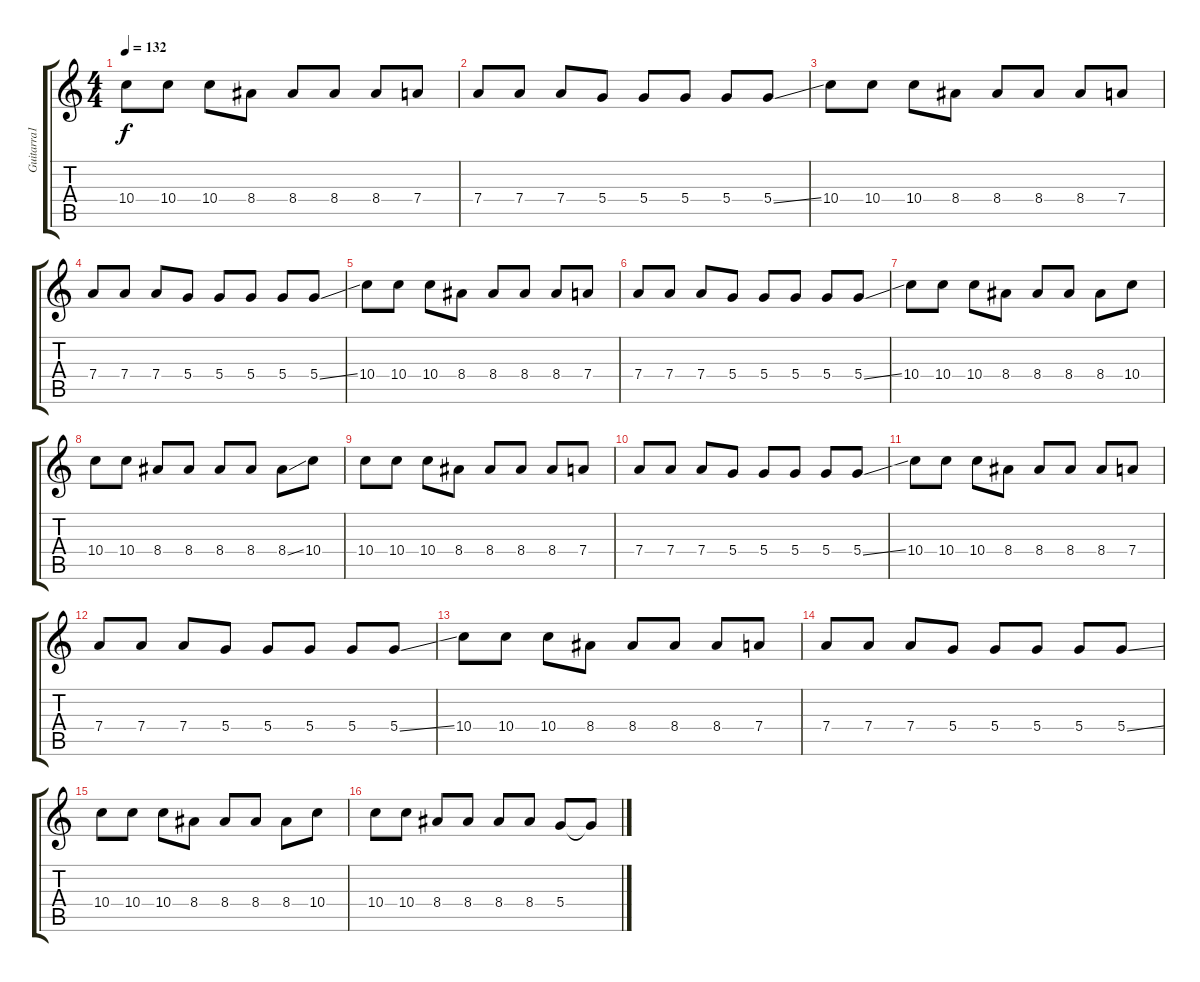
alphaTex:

\track ("Guitarra1" "Guitarra1") {instrument distortionguitar}
\staff {score tabs}
\tuning (E4 B3 G3 D3 A2 E2) {hide}
\ts (4 4)
\tempo 132
\tempo 135
\tempo 132
\clef g2
\ks c
10.4.8{dy f instrument distortionguitar} 10.4.8 10.4.8 8.4.8 8.4.8 8.4.8 8.4.8 7.4.8 |
7.4.8 7.4.8 7.4.8 5.4.8 5.4.8 5.4.8 5.4.8 5.4{ss}.8 |
10.4.8 10.4.8 10.4.8 8.4.8 8.4.8 8.4.8 8.4.8 7.4.8 |
7.4.8 7.4.8 7.4.8 5.4.8 5.4.8 5.4.8 5.4.8 5.4{ss}.8 |
10.4.8 10.4.8 10.4.8 8.4.8 8.4.8 8.4.8 8.4.8 7.4.8 |
7.4.8 7.4.8 7.4.8 5.4.8 5.4.8 5.4.8 5.4.8 5.4{ss}.8 |
10.4.8 10.4.8 10.4.8 8.4.8 8.4.8 8.4.8 8.4.8 10.4.8 |
10.4.8 10.4.8 8.4.8 8.4.8 8.4.8 8.4.8 8.4{ss}.8 10.4.8 |
10.4.8 10.4.8 10.4.8 8.4.8 8.4.8 8.4.8 8.4.8 7.4.8 |
7.4.8 7.4.8 7.4.8 5.4.8 5.4.8 5.4.8 5.4.8 5.4{ss}.8 |
10.4.8 10.4.8 10.4.8 8.4.8 8.4.8 8.4.8 8.4.8 7.4.8 |
7.4.8 7.4.8 7.4.8 5.4.8 5.4.8 5.4.8 5.4.8 5.4{ss}.8 |
10.4.8 10.4.8 10.4.8 8.4.8 8.4.8 8.4.8 8.4.8 7.4.8 |
7.4.8 7.4.8 7.4.8 5.4.8 5.4.8 5.4.8 5.4.8 5.4{ss}.8 |
10.4.8 10.4.8 10.4.8 8.4.8 8.4.8 8.4.8 8.4.8 10.4.8 |
10.4.8 10.4.8 8.4.8 8.4.8 8.4.8 8.4.8 5.4.8 5.4{t}.8
